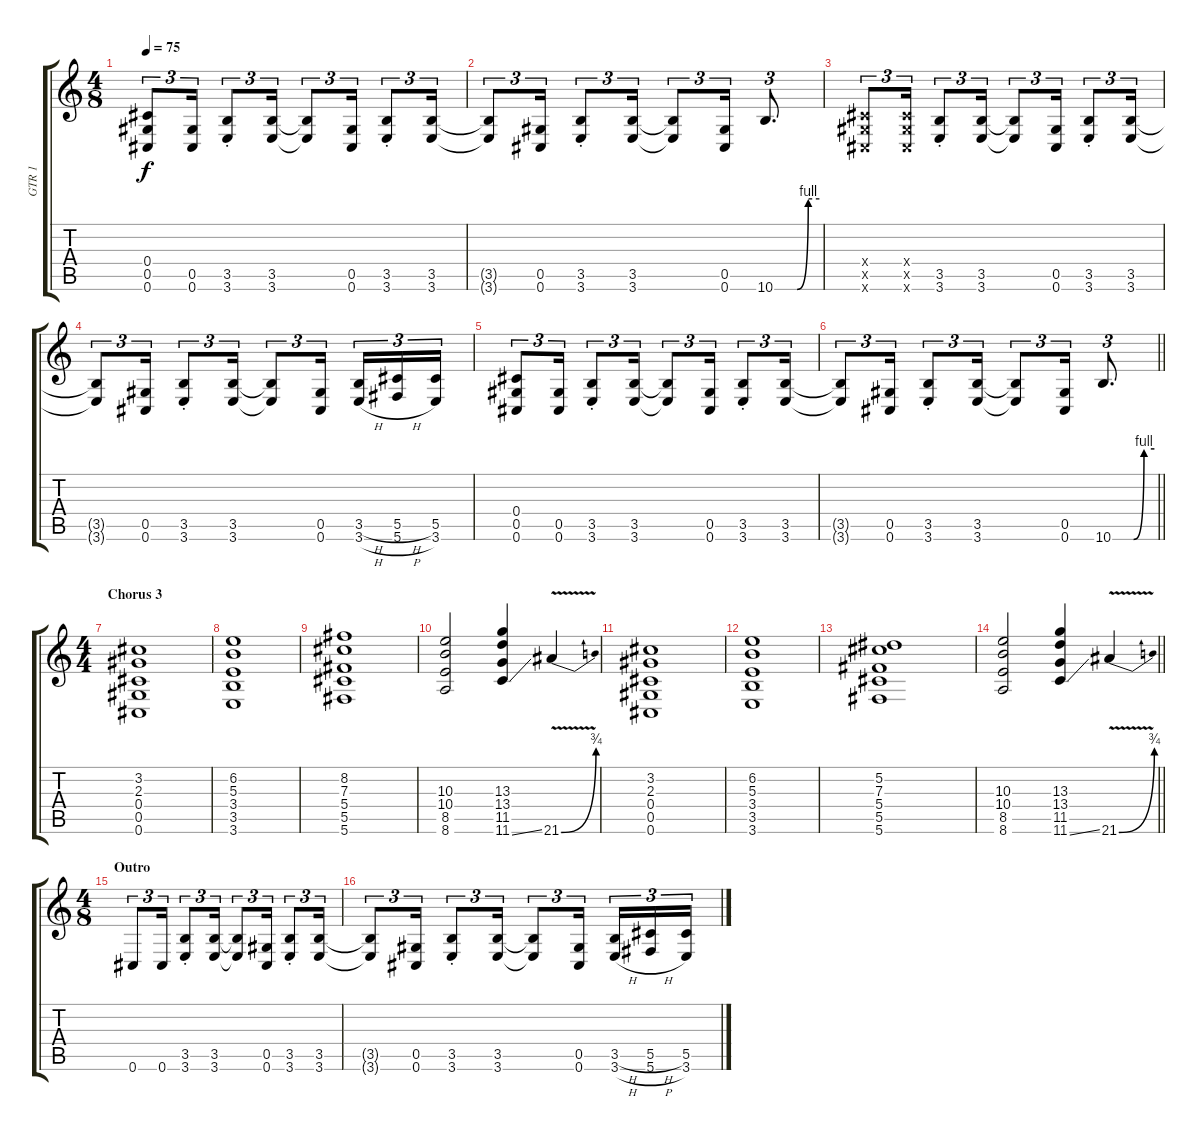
\track ("GTR 1" "GTR 1") {instrument distortionguitar}
\staff {score tabs}
\tuning (Eb4 Bb3 Gb3 Db3 Ab2 Db2) {hide}
\ts (4 8)
\tempo 75
\clef g2
\ks c
(0.4 0.5 0.6).8{tu (3 2) dy f} (0.5 0.6).16{tu (3 2)} (3.5{st} 3.6{st}).8{tu (3 2)} (3.5 3.6).16{tu (3 2)} (3.5{t} 3.6{t}).8{tu (3 2)} (0.5 0.6).16{tu (3 2)} (3.5{st} 3.6{st}).8{tu (3 2)} (3.5 3.6).16{tu (3 2)} |
(3.5{t} 3.6{t}).8{tu (3 2)} (0.5 0.6).16{tu (3 2)} (3.5{st} 3.6{st}).8{tu (3 2)} (3.5 3.6).16{tu (3 2)} (3.5{t} 3.6{t}).8{tu (3 2)} (0.5 0.6).16{tu (3 2)} 10.6{be (custom 0 0 30 0 45 4 60 4)}.8{d tu (3 2)} |
(0.4{x} 0.5{x} 0.6{x}).8{tu (3 2)} (0.4{x} 0.5{x} 0.6{x}).16{tu (3 2)} (3.5{st} 3.6{st}).8{tu (3 2)} (3.5 3.6).16{tu (3 2)} (3.5{t} 3.6{t}).8{tu (3 2)} (0.5 0.6).16{tu (3 2)} (3.5{st} 3.6{st}).8{tu (3 2)} (3.5 3.6).16{tu (3 2)} |
(3.5{t} 3.6{t}).8{tu (3 2)} (0.5 0.6).16{tu (3 2)} (3.5{st} 3.6{st}).8{tu (3 2)} (3.5 3.6).16{tu (3 2)} (3.5{t} 3.6{t}).8{tu (3 2)} (0.5 0.6).16{tu (3 2)} (3.5{h} 3.6{h}).16{tu (3 2)} (5.5{h} 5.6{h}).16{tu (3 2)} (5.5 3.6).16{tu (3 2)} |
(0.4 0.5 0.6).8{tu (3 2)} (0.5 0.6).16{tu (3 2)} (3.5{st} 3.6{st}).8{tu (3 2)} (3.5 3.6).16{tu (3 2)} (3.5{t} 3.6{t}).8{tu (3 2)} (0.5 0.6).16{tu (3 2)} (3.5{st} 3.6{st}).8{tu (3 2)} (3.5 3.6).16{tu (3 2)} |
\barLineRight lightlight
(3.5{t} 3.6{t}).8{tu (3 2)} (0.5 0.6).16{tu (3 2)} (3.5{st} 3.6{st}).8{tu (3 2)} (3.5 3.6).16{tu (3 2)} (3.5{t} 3.6{t}).8{tu (3 2)} (0.5 0.6).16{tu (3 2)} 10.6{be (custom 0 0 30 0 45 4 60 4)}.8{d tu (3 2)} |
\ts (4 4)
\section ("" "Chorus 3")
(3.2 2.3 0.4 0.5 0.6).1 |
(6.2 5.3 3.4 3.5 3.6).1 |
(8.2 7.3 5.4 5.5 5.6).1 |
(10.3 10.4 8.5 8.6).2 (13.3 13.4 11.5 11.6{ss}).4 21.6{be (bend 0 0 60 3) v}.4 |
(3.2 2.3 0.4 0.5 0.6).1 |
(6.2 5.3 3.4 3.5 3.6).1 |
(5.2 7.3 5.4 5.5 5.6).1 |
\barLineRight lightlight
(10.3 10.4 8.5 8.6).2 (13.3 13.4 11.5 11.6{ss}).4 21.6{be (bend 0 0 60 3) v}.4 |
\ts (4 8)
\section ("" "Outro")
0.6.8{tu (3 2) instrument distortionguitar} 0.6.16{tu (3 2)} (3.5{st} 3.6{st}).8{tu (3 2)} (3.5 3.6).16{tu (3 2)} (3.5{t} 3.6{t}).8{tu (3 2)} (0.5 0.6).16{tu (3 2)} (3.5{st} 3.6{st}).8{tu (3 2)} (3.5 3.6).16{tu (3 2)} |
(3.5{t} 3.6{t}).8{tu (3 2)} (0.5 0.6).16{tu (3 2)} (3.5{st} 3.6{st}).8{tu (3 2)} (3.5 3.6).16{tu (3 2)} (3.5{t} 3.6{t}).8{tu (3 2)} (0.5 0.6).16{tu (3 2)} (3.5{h} 3.6{h}).16{tu (3 2)} (5.5{h} 5.6{h}).16{tu (3 2)} (5.5 3.6).16{tu (3 2)}
